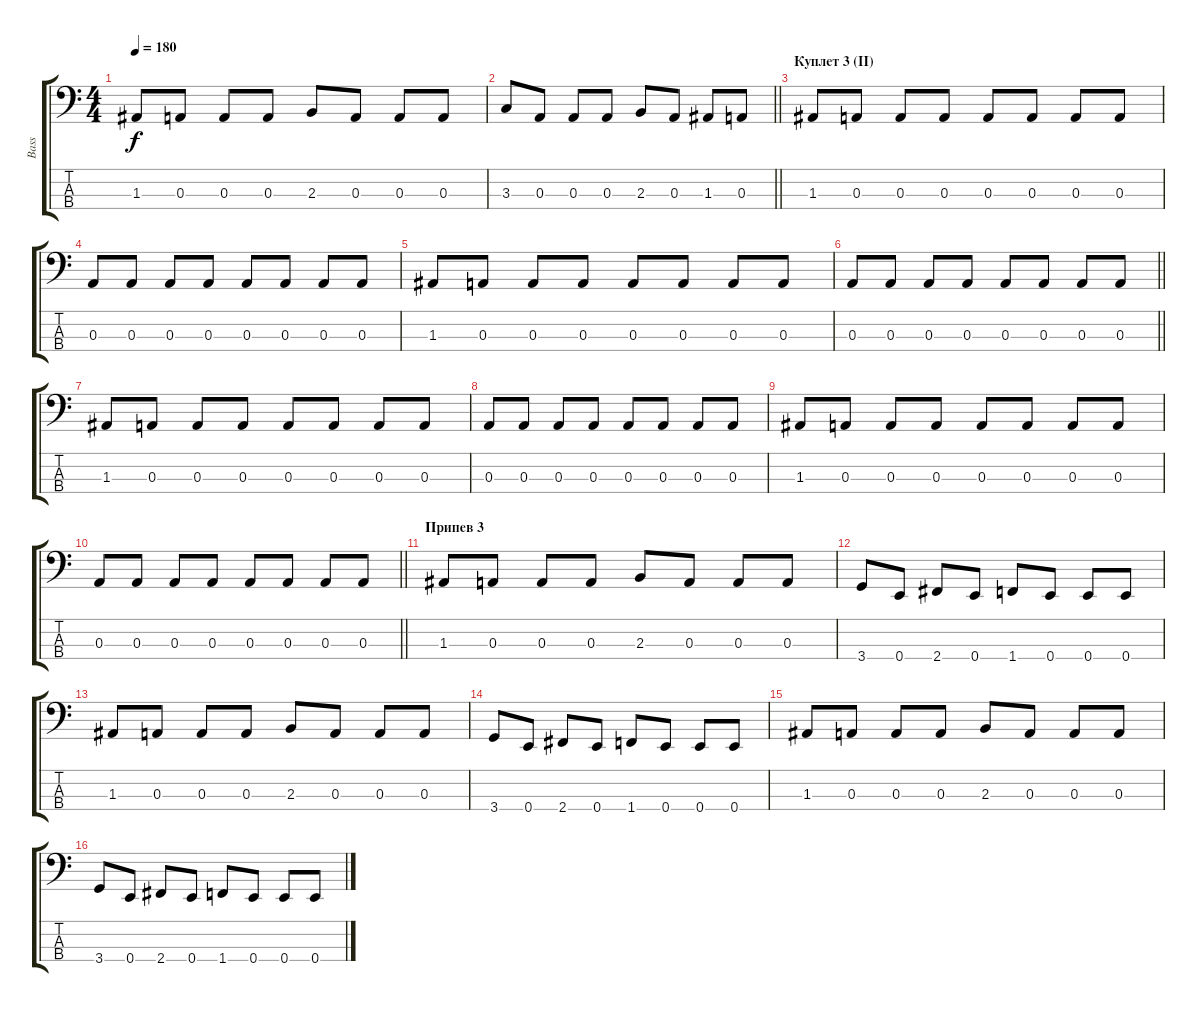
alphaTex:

\track ("Bass" "Bass") {instrument electricbassfinger}
\staff {score tabs}
\tuning (G2 D2 A1 E1) {hide}
\ts (4 4)
\tempo 180
\clef f4
\ks c
1.3.8{dy f} 0.3.8 0.3.8 0.3.8 2.3.8 0.3.8 0.3.8 0.3.8 |
\barLineRight lightlight
3.3.8 0.3.8 0.3.8 0.3.8 2.3.8 0.3.8 1.3.8 0.3.8 |
\section ("" "Куплет 3 (II)")
1.3.8 0.3.8 0.3.8 0.3.8 0.3.8 0.3.8 0.3.8 0.3.8 |
0.3.8 0.3.8 0.3.8 0.3.8 0.3.8 0.3.8 0.3.8 0.3.8 |
1.3.8 0.3.8 0.3.8 0.3.8 0.3.8 0.3.8 0.3.8 0.3.8 |
\barLineRight lightlight
0.3.8 0.3.8 0.3.8 0.3.8 0.3.8 0.3.8 0.3.8 0.3.8 |
1.3.8 0.3.8 0.3.8 0.3.8 0.3.8 0.3.8 0.3.8 0.3.8 |
0.3.8 0.3.8 0.3.8 0.3.8 0.3.8 0.3.8 0.3.8 0.3.8 |
1.3.8 0.3.8 0.3.8 0.3.8 0.3.8 0.3.8 0.3.8 0.3.8 |
\barLineRight lightlight
0.3.8 0.3.8 0.3.8 0.3.8 0.3.8 0.3.8 0.3.8 0.3.8 |
\section ("" "Припев 3")
1.3.8 0.3.8 0.3.8 0.3.8 2.3.8 0.3.8 0.3.8 0.3.8 |
3.4.8 0.4.8 2.4.8 0.4.8 1.4.8 0.4.8 0.4.8 0.4.8 |
1.3.8 0.3.8 0.3.8 0.3.8 2.3.8 0.3.8 0.3.8 0.3.8 |
3.4.8 0.4.8 2.4.8 0.4.8 1.4.8 0.4.8 0.4.8 0.4.8 |
1.3.8 0.3.8 0.3.8 0.3.8 2.3.8 0.3.8 0.3.8 0.3.8 |
3.4.8 0.4.8 2.4.8 0.4.8 1.4.8 0.4.8 0.4.8 0.4.8
